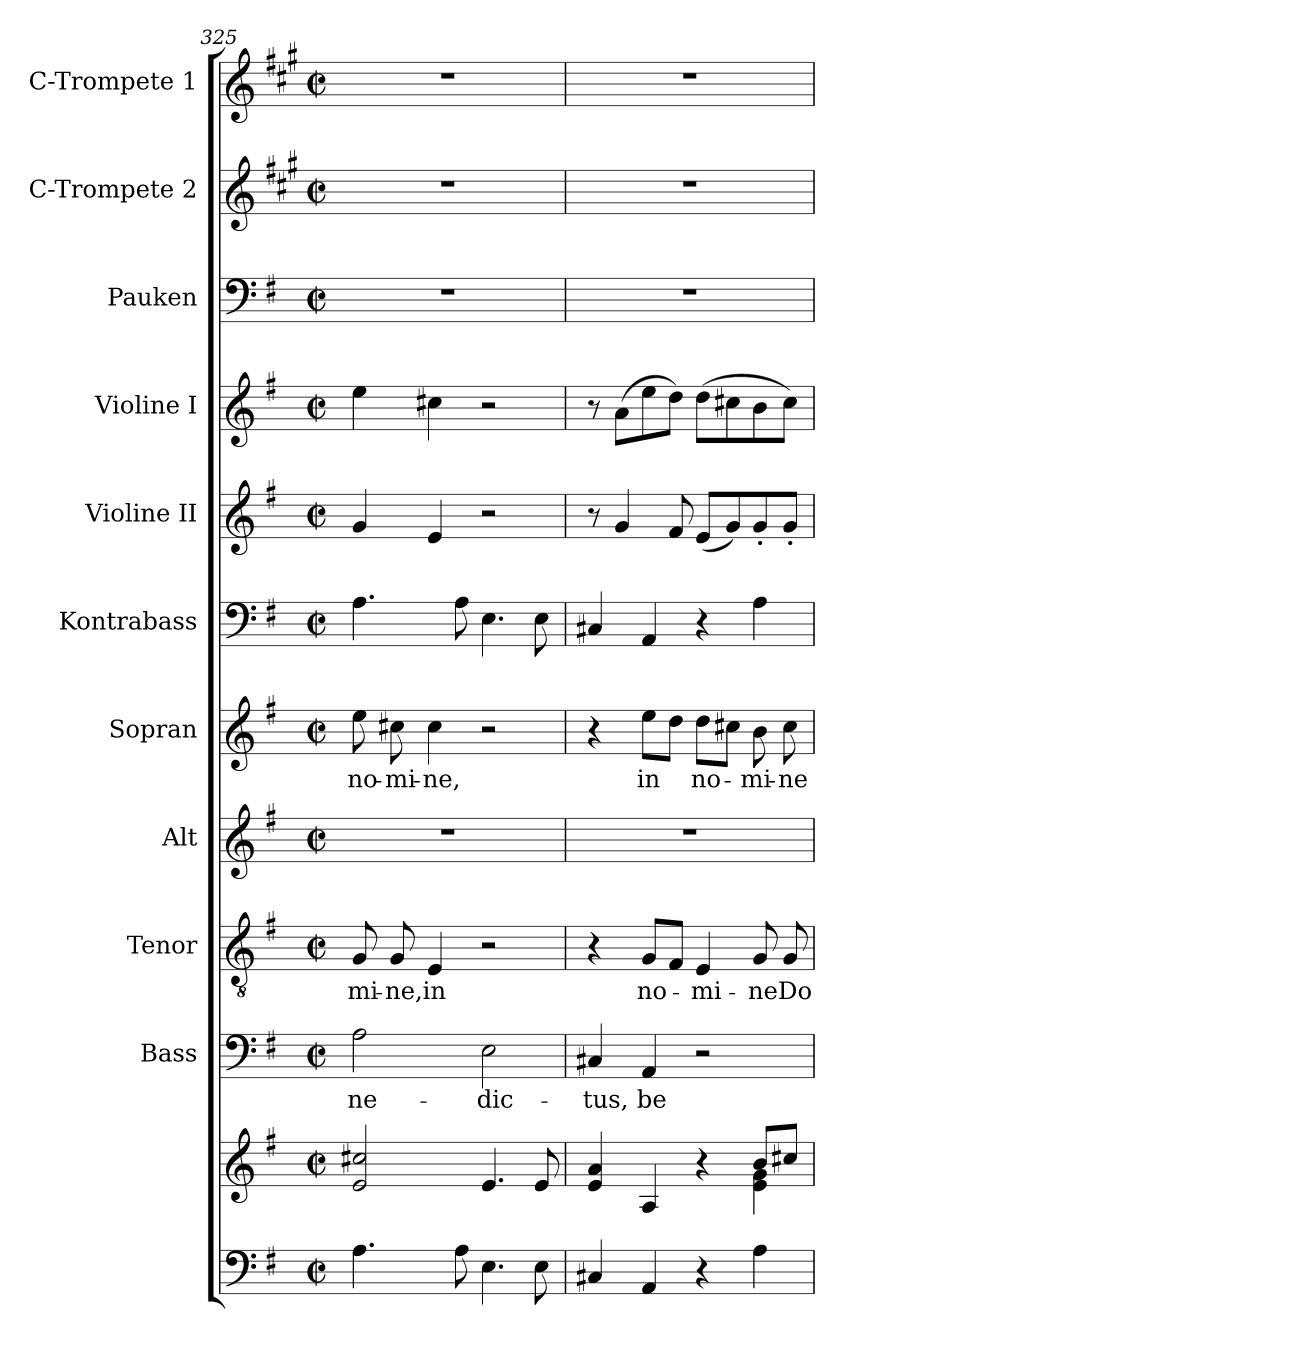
**kern	**kern	**kern	**text	**kern	**text	**kern	**kern	**text	**kern	**kern	**kern	**kern	**kern	**kern
*part11	*part11	*part10	*part10	*part9	*part9	*part8	*part7	*part7	*part6	*part5	*part4	*part3	*part2	*part1
*staff12	*staff11	*staff10	*staff10	*staff9	*staff9	*staff8	*staff7	*staff7	*staff6	*staff5	*staff4	*staff3	*staff2	*staff1
*	*	*I"Bass	*	*I"Tenor	*	*I"Alt	*I"Sopran	*	*I"Kontrabass	*I"Violine II	*I"Violine I	*I"Pauken	*I"C-Trompete 2	*I"C-Trompete 1
*	*	*I'B.	*	*I'T.	*	*I'A.	*I'S.	*	*I'Kb.	*I'Vl. II	*I'Vl. I	*I'Pk.	*I'C Trp. 2	*I'C Trp. 1
!!LO:PB:g=z
*clefF4	*clefG2	*clefF4	*	*clefGv2	*	*clefG2	*clefG2	*	*clefF4	*clefG2	*clefG2	*clefF4	*clefG2	*clefG2
*	*	*	*	*	*	*	*	*	*ITrd7c12	*	*	*	*ITrd1c2	*ITrd1c2
*k[f#]	*k[f#]	*k[f#]	*	*k[f#]	*	*k[f#]	*k[f#]	*	*k[f#]	*k[f#]	*k[f#]	*k[f#]	*k[f#]	*k[f#]
*G:	*G:	*G:	*	*G:	*	*G:	*G:	*	*G:	*G:	*G:	*G:	*G:	*G:
*M2/2	*M2/2	*M2/2	*	*M2/2	*	*M2/2	*M2/2	*	*M2/2	*M2/2	*M2/2	*M2/2	*M2/2	*M2/2
*met(c|)	*met(c|)	*met(c|)	*	*met(c|)	*	*met(c|)	*met(c|)	*	*met(c|)	*met(c|)	*met(c|)	*met(c|)	*met(c|)	*met(c|)
=325	=325	=325	=325	=325	=325	=325	=325	=325	=325	=325	=325	=325	=325	=325
!	!	!	!LO:LY:b	!	!LO:LY:b	!	!	!LO:LY:b	!	!	!	!	!	!
4.A\	2e/ 2cc#X/	2A\	-ne-	8G/	-mi-	1r	8ee\	no-	4.AA\	4g/	4ee\	1r	1r	1r
!	!	!	!	!	!LO:LY:b	!	!	!LO:LY:b	!	!	!	!	!	!
.	.	.	.	8G/	-ne,	.	8cc#X\	-mi-	.	.	.	.	.	.
!	!	!	!	!	!LO:LY:b	!	!	!LO:LY:b	!	!	!	!	!	!
.	.	.	.	4E/	in	.	4cc#\	-ne,	.	4e/	4cc#X\	.	.	.
8A\	.	.	.	.	.	.	.	.	8AA\	.	.	.	.	.
!	!	!	!LO:LY:b	!	!	!	!	!	!	!	!	!	!	!
4.E\	4.e/	2E\	-dic-	2r	.	.	2r	.	4.EE\	2r	2r	.	.	.
8E\	8e/	.	.	.	.	.	.	.	8EE\	.	.	.	.	.
=326	=326	=326	=326	=326	=326	=326	=326	=326	=326	=326	=326	=326	=326	=326
*	*^	*	*	*	*	*	*	*	*	*	*	*	*	*
!	!	!	!	!LO:LY:b	!	!	!	!	!	!	!	!	!	!	!
4C#X/	4e/ 4a/	2.ryy	4C#X/	-tus,	4r	.	1r	4r	.	4CC#X/	8r	8r	1r	1r	1r
.	.	.	.	.	.	.	.	.	.	.	4g/	(>8a\L	.	.	.
!	!	!	!	!LO:LY:b	!	!LO:LY:b	!	!	!LO:LY:b	!	!	!	!	!	!
4AA/	4A/	.	4AA/	be-	8G/L	no-	.	8ee\L	in	4AAA/	.	8ee\	.	.	.
.	.	.	.	.	8F#/J	.	.	8dd\J	.	.	8f#/	8dd\J)	.	.	.
!	!	!	!	!	!	!LO:LY:b	!	!	!LO:LY:b	!	!	!	!	!	!
4r	4r	.	2r	.	4E/	-mi-	.	8dd\L	no-	4r	(<8e/L	(>8dd\L	.	.	.
.	.	.	.	.	.	.	.	8cc#X\J	.	.	8g/)	8cc#X\	.	.	.
!	!	!	!	!	!	!LO:LY:b	!	!	!LO:LY:b	!	!	!	!	!	!
4A\	8b/L	4e\ 4g\	.	.	8G/	-ne	.	8b\	-mi-	4AA\	8g'</	8b\	.	.	.
!	!	!	!	!	!	!LO:LY:b	!	!	!LO:LY:b	!	!	!	!	!	!
.	8cc#X/J	.	.	.	8G/	Do-	.	8cc#\	-ne	.	8g'</J	8cc#\J)	.	.	.
*	*v	*v	*	*	*	*	*	*	*	*	*	*	*	*	*
=	=	=	=	=	=	=	=	=	=	=	=	=	=	=
*-	*-	*-	*-	*-	*-	*-	*-	*-	*-	*-	*-	*-	*-	*-
